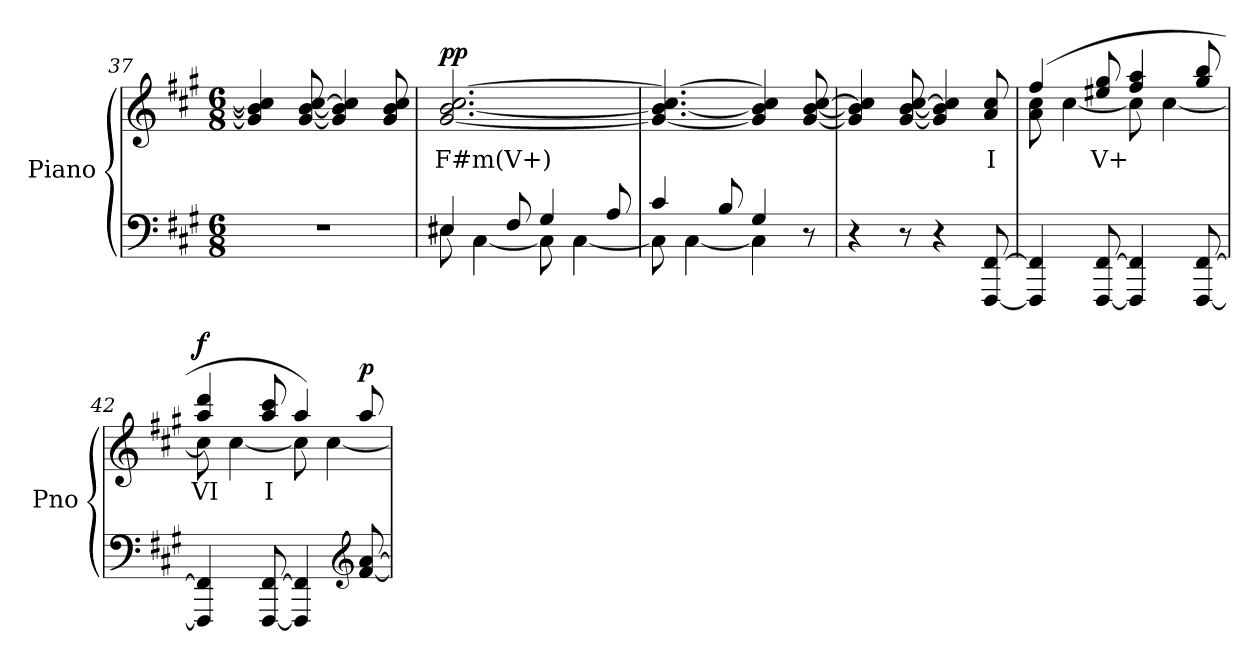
**kern	**kern	**text	**dynam
*part1	*part1	*part1	*part1
*staff2	*staff1	*staff1	*staff1/2
*I"Piano	*	*	*
*I'Pno	*	*	*
*clefF4	*clefG2	*	*
*k[f#c#g#]	*k[f#c#g#]	*	*
*M6/8	*M6/8	*	*
=37	=37	=37	=37
2.r	4g#/] 4b/] 4cc#/]	.	.
.	[8g#/ [8b/ [8cc#/	.	.
.	4g#/] 4b/] 4cc#/]	.	.
.	8g#/ 8b/ 8cc#/	.	.
=38	=38	=38	=38
*^	*	*	*
!	!	!	!LO:LY:b	!LO:DY:b
4E#X/	8E#\	[2.g#/ [2.b/ [2.cc#/	F#m(V+)	pp
.	[4C#\	.	.	.
8F#/	.	.	.	.
4G#/	8C#\]	.	.	.
.	[4C#\	.	.	.
8A/	.	.	.	.
=39	=39	=39	=39	=39
4c#/	8C#\]	4.g#/_ 4.b/_ 4.cc#/_	.	.
.	[4C#\	.	.	.
8B/	.	.	.	.
4G#/	4C#\]	4g#/] 4b/] 4cc#/]	.	.
8r	8ryy	[8g#/ [8b/ [8cc#/	.	.
*v	*v	*	*	*
!!LO:LB:g=z
=40	=40	=40	=40
4r	4g#/] 4b/] 4cc#/]	.	.
8r	[8g#/ [8b/ [8cc#/	.	.
4r	4g#/] 4b/] 4cc#/]	.	.
!	!	!LO:LY:b	!
[8FFF#/ [8FF#/	8a/ 8cc#/	I	.
!!LO:PB:g=z
=41	=41	=41	=41
*	*^	*	*
4FFF#/] 4FF#/]	(>4ff#/	8a\ 8cc#\	.	.
.	.	[4cc#\	.	.
!	!	!	!LO:LY:b	!
[8FFF#/ [8FF#/	8ee#X/ 8gg#/	.	V+	.
4FFF#/] 4FF#/]	4ff#/ 4aa/	8cc#\]	.	.
.	.	[4cc#\	.	.
[8FFF#/ [8FF#/	8gg#/ 8bb/	.	.	.
=42	=42	=42	=42	=42
!	!	!	!LO:LY:b	!LO:DY:b
4FFF#/] 4FF#/]	4aa/ 4ddd/	8cc#\]	VI	f
.	.	[4cc#\	.	.
!	!	!	!LO:LY:b	!
[8FFF#/ [8FF#/	8aa/ 8ccc#/	.	I	.
4FFF#/] 4FF#/]	4aa/)	8cc#\]	.	.
.	.	[4cc#\	.	.
*clefG2	*	*	*	*
!	!	!	!	!LO:DY:b
[8f#/ [8a/	8aa/	.	.	p
*	*v	*v	*	*
=	=	=	=
*-	*-	*-	*-
